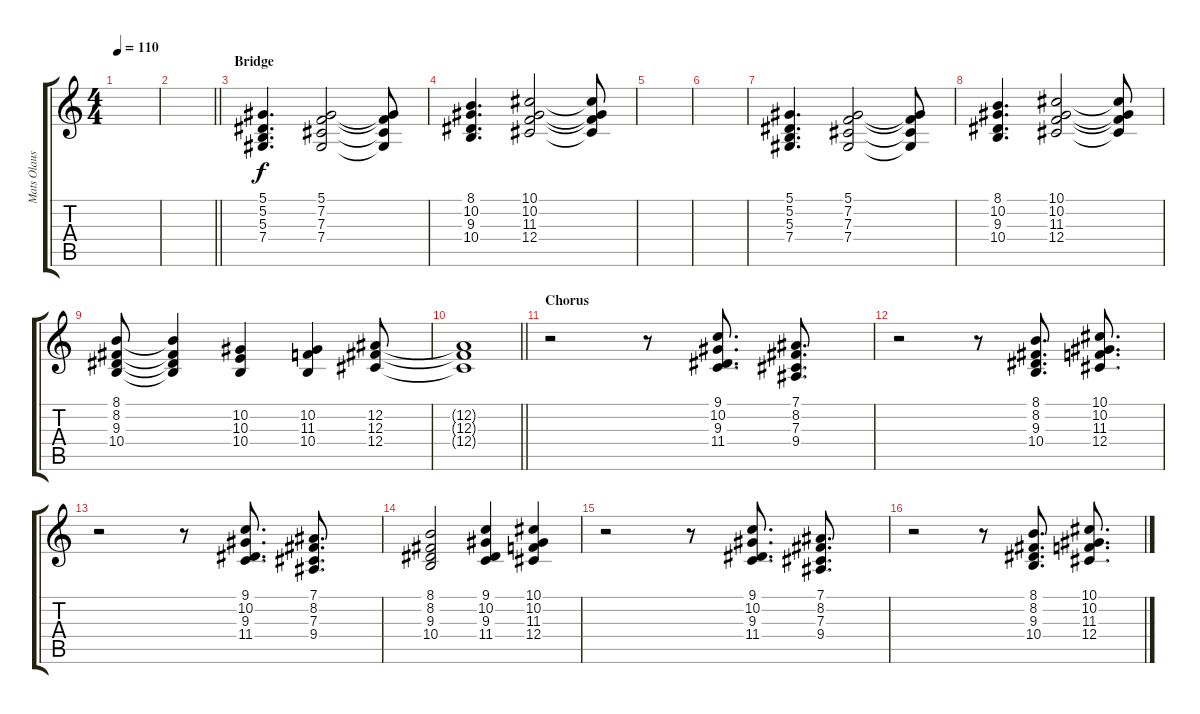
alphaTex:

\track ("Mats Olausson" "Mats Olaus") {instrument synthbrass1}
\staff {score tabs}
\tuning (Eb4 Bb3 Gb3 Db3 Ab2 Eb2) {hide}
\ts (4 4)
\tempo 110
\clef g2
\ks c
|
\barLineRight lightlight
|
\section ("" "Bridge")
(5.1 5.2 5.3 7.4).4{d} (5.1 7.2 7.3 7.4).2 (5.1{t} 7.2{t} 7.3{t} 7.4{t}).8 |
(8.1 10.2 9.3 10.4).4{d} (10.1 10.2 11.3 12.4).2 (10.1{t} 10.2{t} 11.3{t} 12.4{t}).8 |
|
|
(5.1 5.2 5.3 7.4).4{d} (5.1 7.2 7.3 7.4).2 (5.1{t} 7.2{t} 7.3{t} 7.4{t}).8 |
(8.1 10.2 9.3 10.4).4{d} (10.1 10.2 11.3 12.4).2 (10.1{t} 10.2{t} 11.3{t} 12.4{t}).8 |
(8.1 8.2 9.3 10.4).8 (8.1{t} 8.2{t} 9.3{t} 10.4{t}).4 (10.2 10.3 10.4).4 (10.2 11.3 10.4).4 (12.2 12.3 12.4).8 |
\barLineRight lightlight
(12.2{t} 12.3{t} 12.4{t}).1 |
\section ("" "Chorus")
r.2 r.8 (9.1 10.2 9.3 11.4).8{d} (7.1 8.2 7.3 9.4).8{d} |
r.2 r.8 (8.1 8.2 9.3 10.4).8{d} (10.1 10.2 11.3 12.4).8{d} |
r.2 r.8 (9.1 10.2 9.3 11.4).8{d} (7.1 8.2 7.3 9.4).8{d} |
(8.1 8.2 9.3 10.4).2 (9.1 10.2 9.3 11.4).4 (10.1 10.2 11.3 12.4).4 |
r.2 r.8 (9.1 10.2 9.3 11.4).8{d} (7.1 8.2 7.3 9.4).8{d} |
r.2 r.8 (8.1 8.2 9.3 10.4).8{d} (10.1 10.2 11.3 12.4).8{d}
